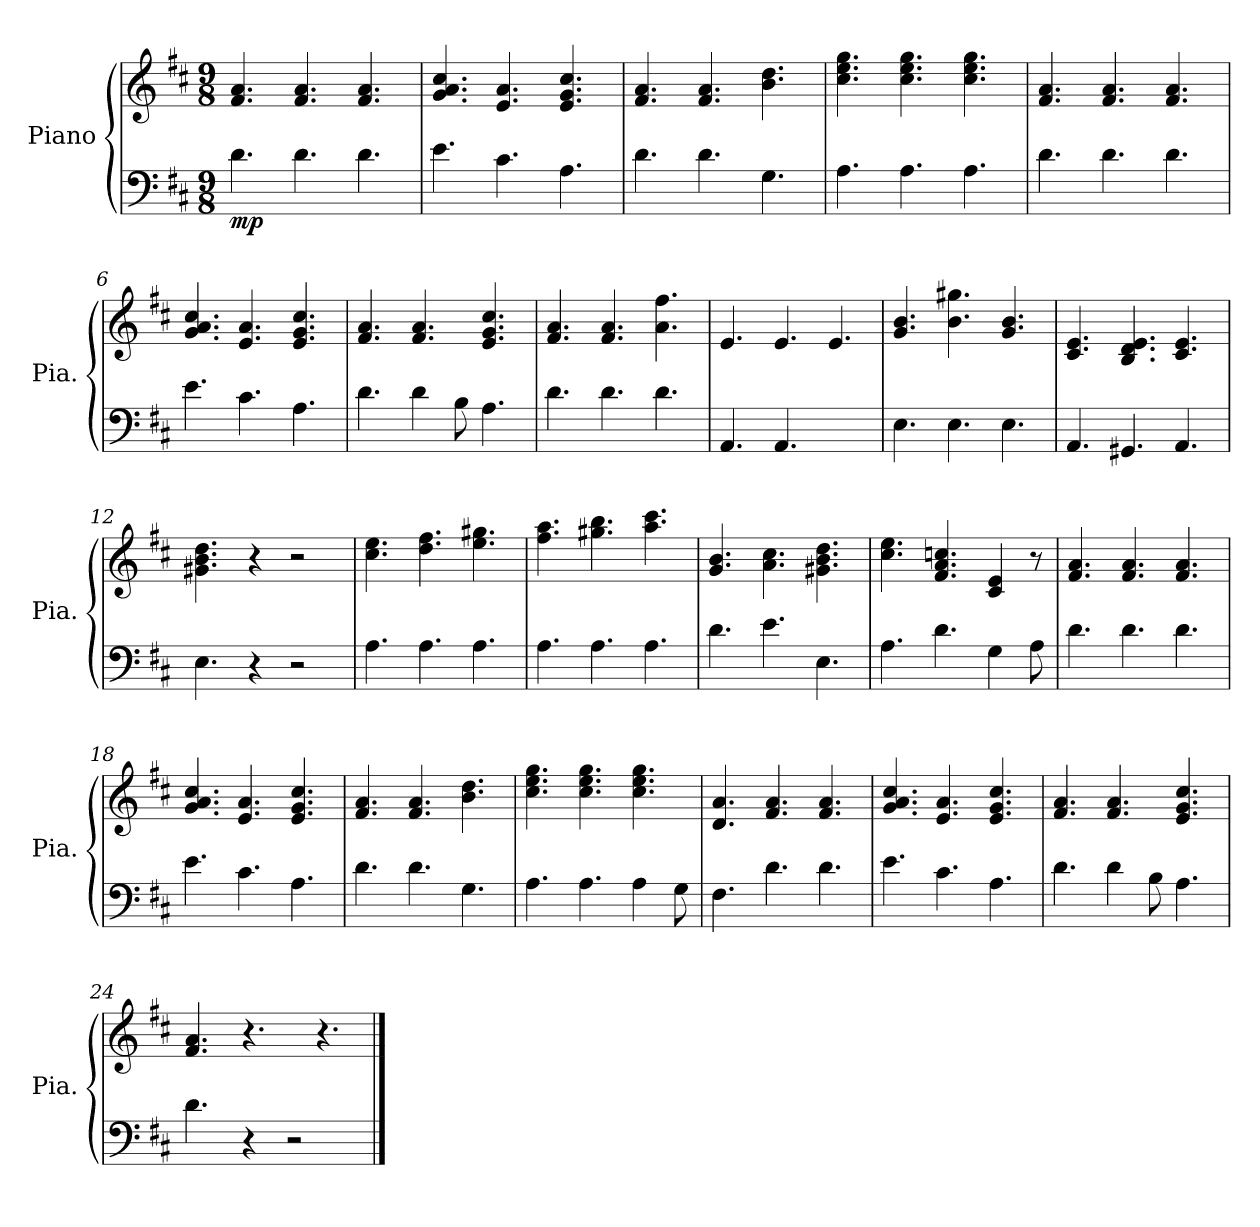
**kern	**kern	**dynam
*part1	*part1	*part1
*staff2	*staff1	*staff1/2
*I"Piano	*	*
*I'Pia.	*	*
*clefF4	*clefG2	*
*k[f#c#]	*k[f#c#]	*
*M9/8	*M9/8	*
=1	=1	=1
!	!	!LO:DY:b=2
4.d\	4.f#/ 4.a/	mp
4.d\	4.f#/ 4.a/	.
4.d\	4.f#/ 4.a/	.
=2	=2	=2
4.e\	4.g/ 4.a/ 4.cc#/	.
4.c#\	4.e/ 4.a/	.
4.A\	4.e/ 4.g/ 4.cc#/	.
=3	=3	=3
4.d\	4.f#/ 4.a/	.
4.d\	4.f#/ 4.a/	.
4.G\	4.b\ 4.dd\	.
=4	=4	=4
4.A\	4.cc#\ 4.ee\ 4.gg\	.
4.A\	4.cc#\ 4.ee\ 4.gg\	.
4.A\	4.cc#\ 4.ee\ 4.gg\	.
=5	=5	=5
4.d\	4.f#/ 4.a/	.
4.d\	4.f#/ 4.a/	.
4.d\	4.f#/ 4.a/	.
=6	=6	=6
4.e\	4.g/ 4.a/ 4.cc#/	.
4.c#\	4.e/ 4.a/	.
4.A\	4.e/ 4.g/ 4.cc#/	.
=7	=7	=7
4.d\	4.f#/ 4.a/	.
4d\	4.f#/ 4.a/	.
8B\	.	.
4.A\	4.e/ 4.g/ 4.cc#/	.
!!LO:LB:g=z
=8	=8	=8
4.d\	4.f#/ 4.a/	.
4.d\	4.f#/ 4.a/	.
4.d\	4.a\ 4.ff#\	.
=9	=9	=9
4.AA/	4.e/	.
4.AA/	4.e/	.
4.AA/yy	4.e/	.
=10	=10	=10
4.E\	4.g/ 4.b/	.
4.E\	4.b\ 4.gg#X\	.
4.E\	4.g/ 4.b/	.
=11	=11	=11
4.AA/	4.c#/ 4.e/	.
4.GG#X/	4.B/ 4.d/ 4.e/	.
4.AA/	4.c#/ 4.e/	.
=12	=12	=12
4.E\	4.g#X\ 4.b\ 4.dd\	.
4r	4r	.
2r	2r	.
=13	=13	=13
4.A\	4.cc#\ 4.ee\	.
4.A\	4.dd\ 4.ff#\	.
4.A\	4.ee\ 4.gg#X\	.
=14	=14	=14
4.A\	4.ff#\ 4.aa\	.
4.A\	4.gg#X\ 4.bb\	.
4.A\	4.aa\ 4.ccc#\	.
!!LO:LB:g=z
=15	=15	=15
4.d\	4.g/ 4.b/	.
4.e\	4.a\ 4.cc#\	.
4.E\	4.g#X\ 4.b\ 4.dd\	.
=16	=16	=16
4.A\	4.cc#\ 4.ee\	.
4.d\	4.f#/ 4.a/ 4.ccn/	.
4G\	4c#/ 4e/	.
8A\	8r	.
=17	=17	=17
4.d\	4.f#/ 4.a/	.
4.d\	4.f#/ 4.a/	.
4.d\	4.f#/ 4.a/	.
=18	=18	=18
4.e\	4.g/ 4.a/ 4.cc#/	.
4.c#\	4.e/ 4.a/	.
4.A\	4.e/ 4.g/ 4.cc#/	.
=19	=19	=19
4.d\	4.f#/ 4.a/	.
4.d\	4.f#/ 4.a/	.
4.G\	4.b\ 4.dd\	.
=20	=20	=20
4.A\	4.cc#\ 4.ee\ 4.gg\	.
4.A\	4.cc#\ 4.ee\ 4.gg\	.
4A\	4.cc#\ 4.ee\ 4.gg\	.
8G\	.	.
=21	=21	=21
4.F#\	4.d/ 4.a/	.
4.d\	4.f#/ 4.a/	.
4.d\	4.f#/ 4.a/	.
!!LO:LB:g=z
=22	=22	=22
4.e\	4.g/ 4.a/ 4.cc#/	.
4.c#\	4.e/ 4.a/	.
4.A\	4.e/ 4.g/ 4.cc#/	.
=23	=23	=23
4.d\	4.f#/ 4.a/	.
4d\	4.f#/ 4.a/	.
8B\	.	.
4.A\	4.e/ 4.g/ 4.cc#/	.
=24	=24	=24
4.d\	4.f#/ 4.a/	.
4r	4.r	.
2r	.	.
.	4.r	.
==	==	==
*-	*-	*-
